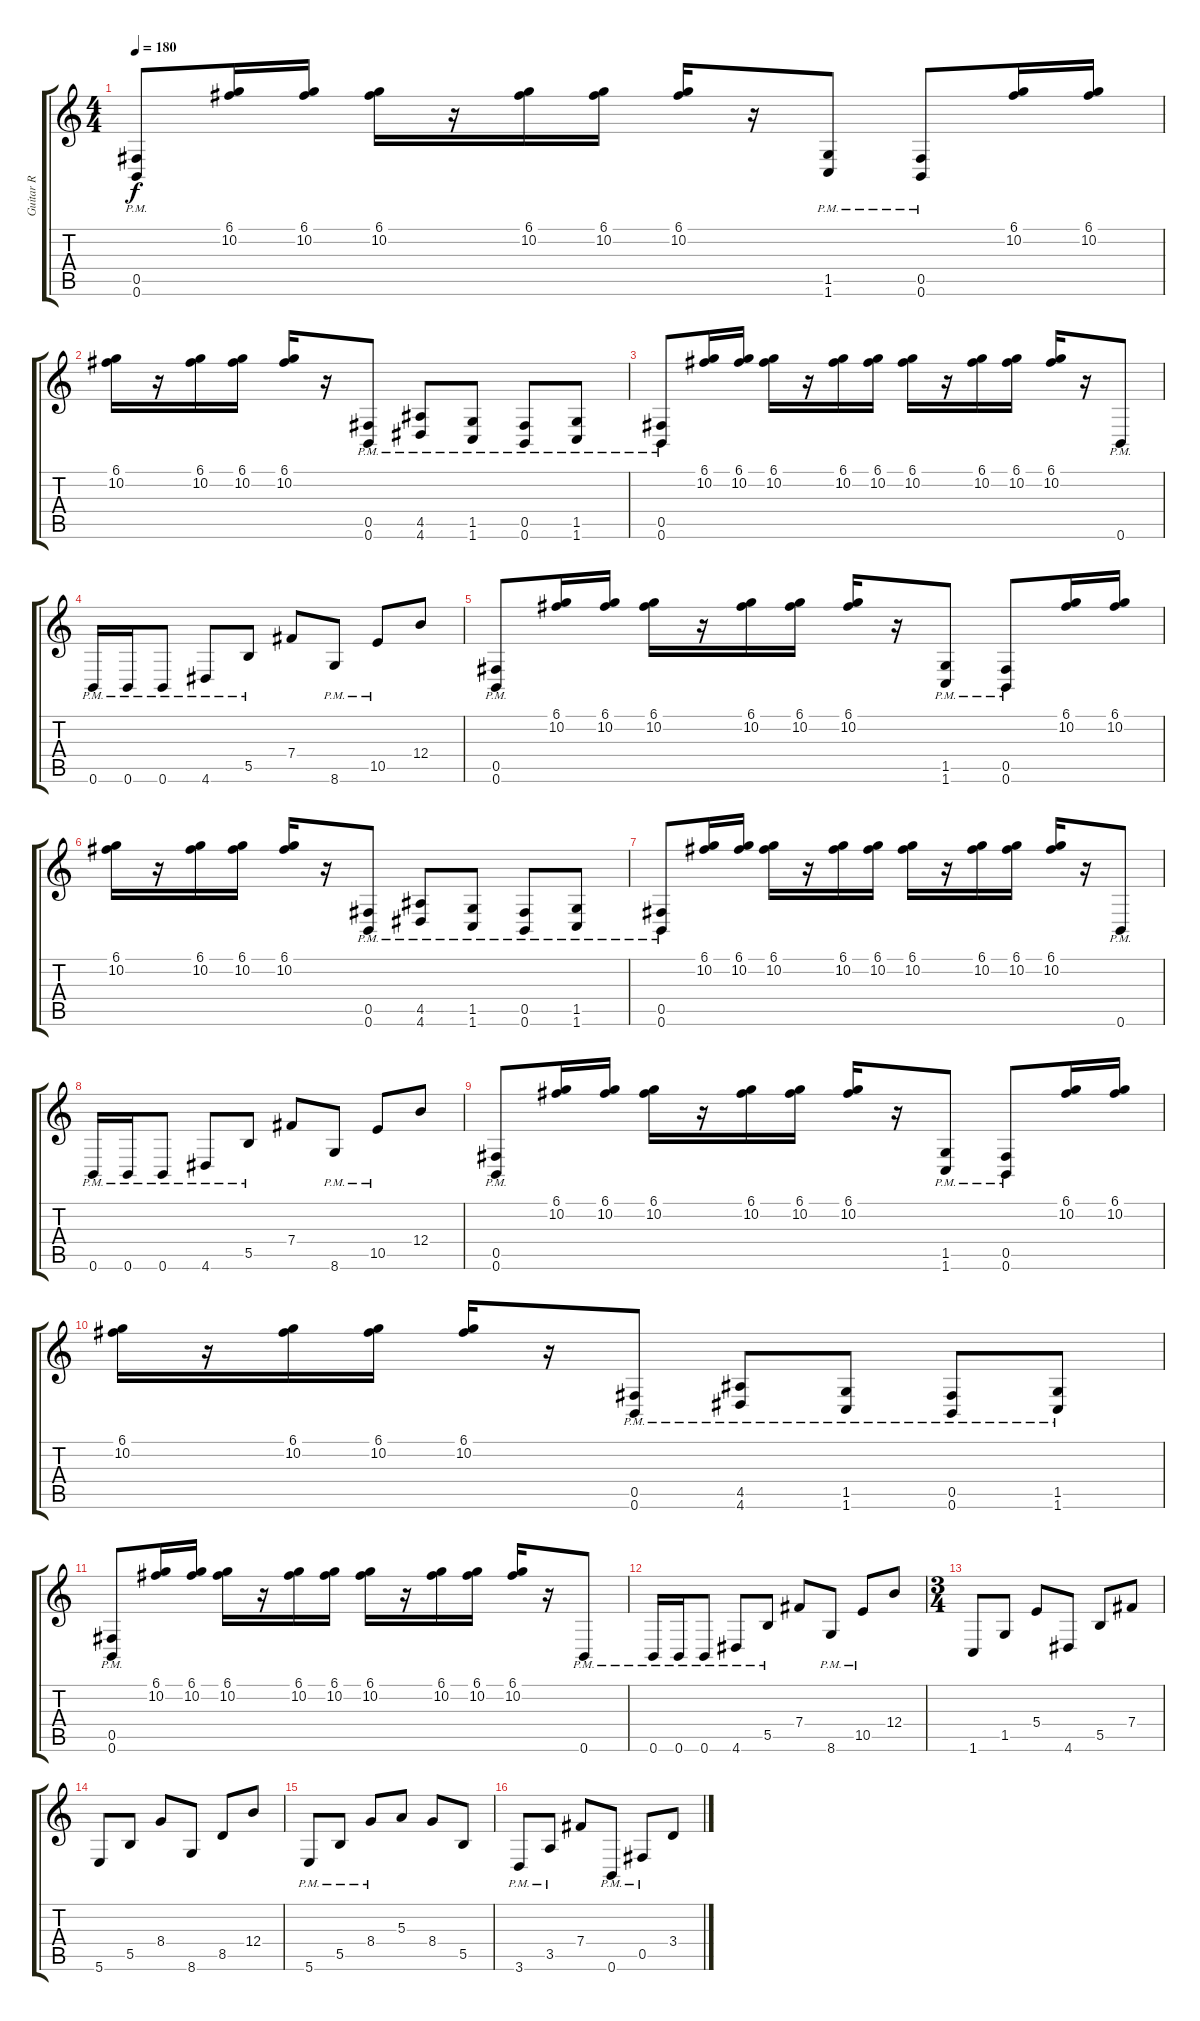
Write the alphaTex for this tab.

\track ("Guitar R" "Guitar R") {instrument overdrivenguitar}
\staff {score tabs}
\tuning (Db4 Ab3 E3 B2 Gb2 B1) {hide}
\ts (4 4)
\tempo 180
\clef g2
\ks c
(0.5{pm} 0.6{pm}).8{dy f} (6.1 10.2).16 (6.1 10.2).16 (6.1 10.2).16 r.16 (6.1 10.2).16 (6.1 10.2).16 (6.1 10.2).16 r.16 (1.5{pm} 1.6{pm}).8 (0.5{pm} 0.6{pm}).8 (6.1 10.2).16 (6.1 10.2).16 |
(6.1 10.2).16 r.16 (6.1 10.2).16 (6.1 10.2).16 (6.1 10.2).16 r.16 (0.5{pm} 0.6{pm}).8 (4.5{pm} 4.6{pm}).8 (1.5{pm} 1.6{pm}).8 (0.5{pm} 0.6{pm}).8 (1.5{pm} 1.6{pm}).8 |
(0.5{pm} 0.6{pm}).8 (6.1 10.2).16 (6.1 10.2).16 (6.1 10.2).16 r.16 (6.1 10.2).16 (6.1 10.2).16 (6.1 10.2).16 r.16 (6.1 10.2).16 (6.1 10.2).16 (6.1 10.2).16 r.16 0.6{pm}.8 |
0.6{pm}.16 0.6{pm}.16 0.6{pm}.8 4.6{pm}.8 5.5{pm}.8 7.4.8 8.6{pm}.8 10.5{pm}.8 12.4.8 |
(0.5{pm} 0.6{pm}).8 (6.1 10.2).16 (6.1 10.2).16 (6.1 10.2).16 r.16 (6.1 10.2).16 (6.1 10.2).16 (6.1 10.2).16 r.16 (1.5{pm} 1.6{pm}).8 (0.5{pm} 0.6{pm}).8 (6.1 10.2).16 (6.1 10.2).16 |
(6.1 10.2).16 r.16 (6.1 10.2).16 (6.1 10.2).16 (6.1 10.2).16 r.16 (0.5{pm} 0.6{pm}).8 (4.5{pm} 4.6{pm}).8 (1.5{pm} 1.6{pm}).8 (0.5{pm} 0.6{pm}).8 (1.5{pm} 1.6{pm}).8 |
(0.5{pm} 0.6{pm}).8 (6.1 10.2).16 (6.1 10.2).16 (6.1 10.2).16 r.16 (6.1 10.2).16 (6.1 10.2).16 (6.1 10.2).16 r.16 (6.1 10.2).16 (6.1 10.2).16 (6.1 10.2).16 r.16 0.6{pm}.8 |
0.6{pm}.16 0.6{pm}.16 0.6{pm}.8 4.6{pm}.8 5.5{pm}.8 7.4.8 8.6{pm}.8 10.5{pm}.8 12.4.8 |
(0.5{pm} 0.6{pm}).8 (6.1 10.2).16 (6.1 10.2).16 (6.1 10.2).16 r.16 (6.1 10.2).16 (6.1 10.2).16 (6.1 10.2).16 r.16 (1.5{pm} 1.6{pm}).8 (0.5{pm} 0.6{pm}).8 (6.1 10.2).16 (6.1 10.2).16 |
(6.1 10.2).16 r.16 (6.1 10.2).16 (6.1 10.2).16 (6.1 10.2).16 r.16 (0.5{pm} 0.6{pm}).8 (4.5{pm} 4.6{pm}).8 (1.5{pm} 1.6{pm}).8 (0.5{pm} 0.6{pm}).8 (1.5{pm} 1.6{pm}).8 |
(0.5{pm} 0.6{pm}).8 (6.1 10.2).16 (6.1 10.2).16 (6.1 10.2).16 r.16 (6.1 10.2).16 (6.1 10.2).16 (6.1 10.2).16 r.16 (6.1 10.2).16 (6.1 10.2).16 (6.1 10.2).16 r.16 0.6{pm}.8 |
0.6{pm}.16 0.6{pm}.16 0.6{pm}.8 4.6{pm}.8 5.5{pm}.8 7.4.8 8.6{pm}.8 10.5{pm}.8 12.4.8 |
\ts (3 4)
1.6.8 1.5.8 5.4.8 4.6.8 5.5.8 7.4.8 |
5.6.8 5.5.8 8.4.8 8.6.8 8.5.8 12.4.8 |
5.6{pm}.8 5.5{pm}.8 8.4{pm}.8 5.3.8 8.4.8 5.5.8 |
3.6{pm}.8 3.5{pm}.8 7.4.8 0.6{pm}.8 0.5{pm}.8 3.4.8
